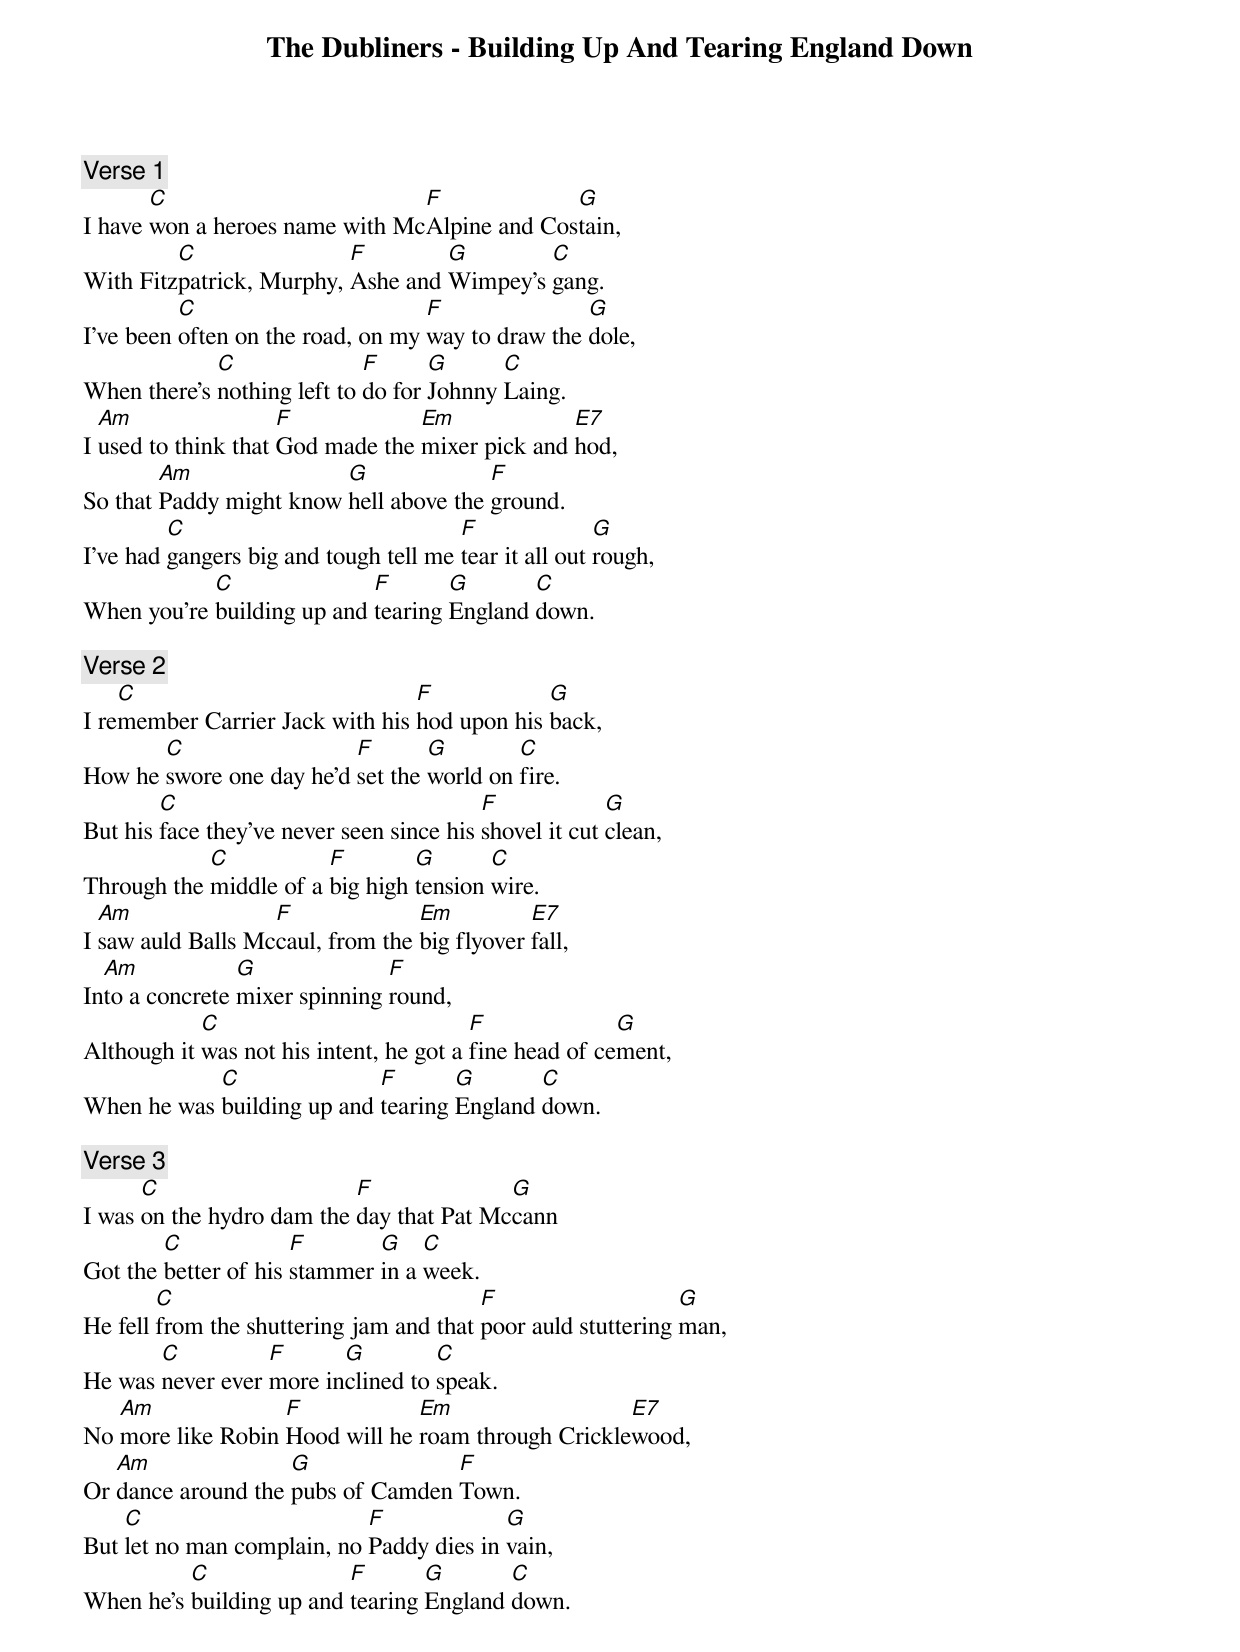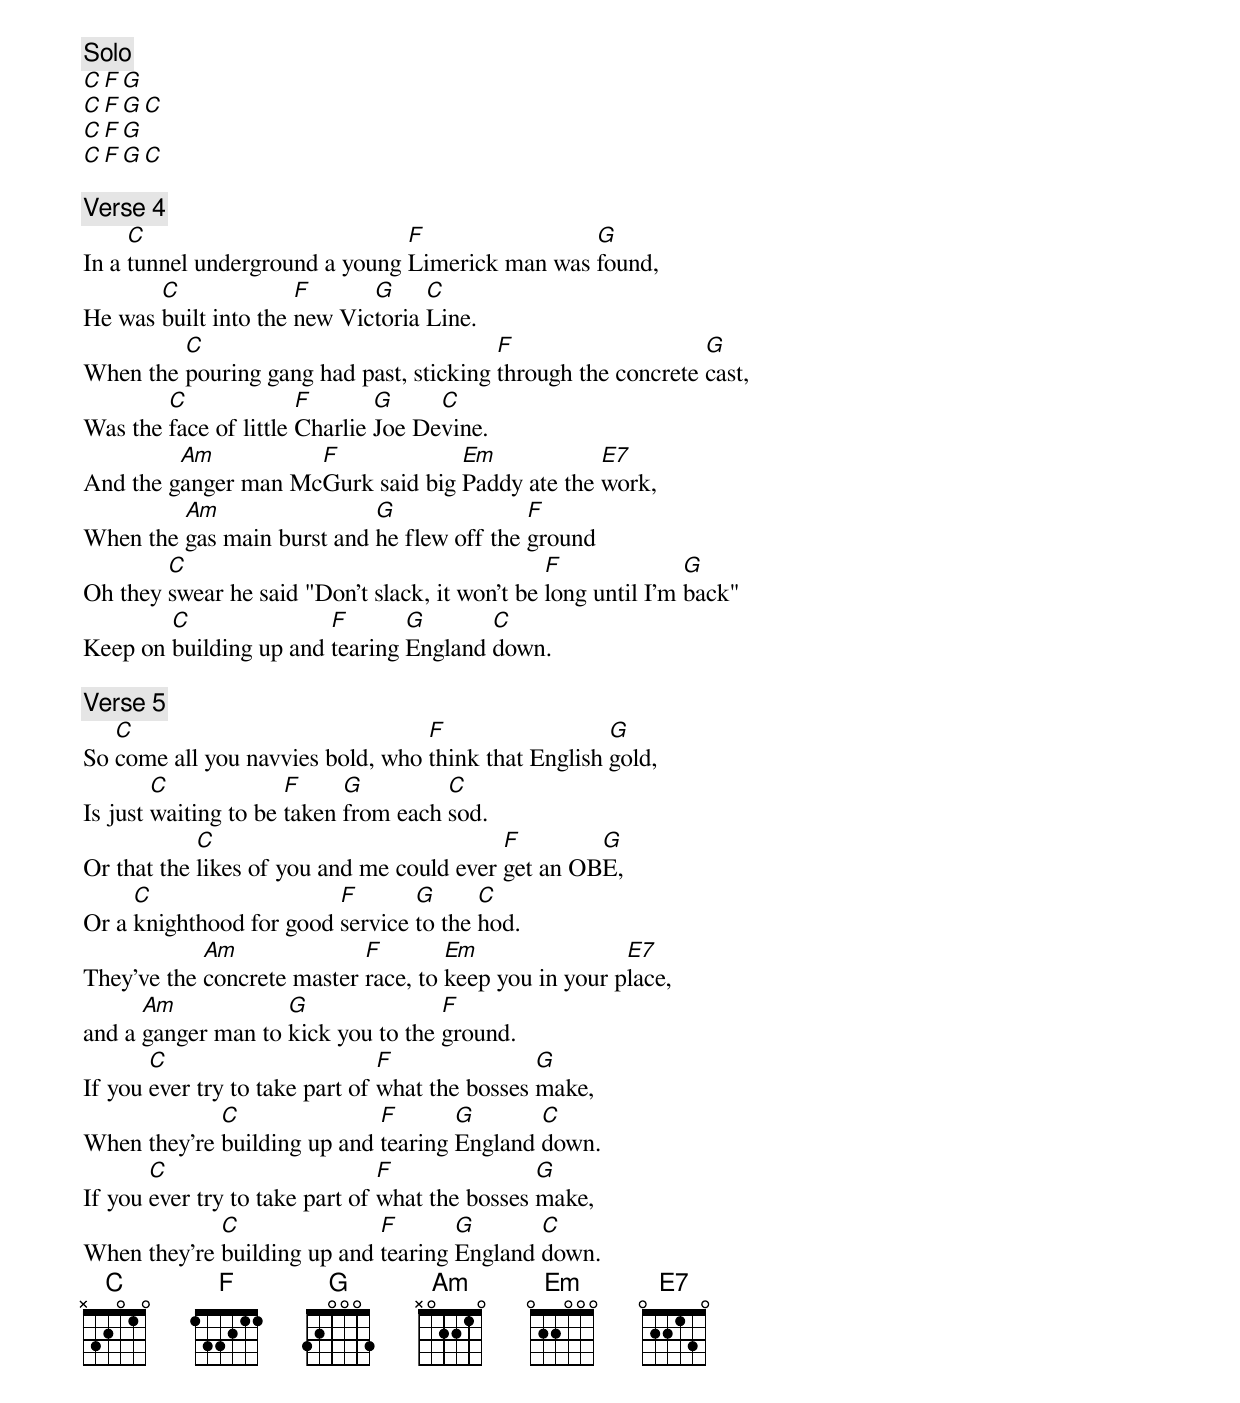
The Dubliners - Building Up And Tearing England Down

[Verse 1]
       C                        F             G
I have won a heroes name with McAlpine and Costain,
         C                F        G        C
With Fitzpatrick, Murphy, Ashe and Wimpey's gang.
          C                        F               G
I've been often on the road, on my way to draw the dole,
             C               F      G      C
When there's nothing left to do for Johnny Laing.
  Am                 F            Em             E7
I used to think that God made the mixer pick and hod,
        Am               G              F
So that Paddy might know hell above the ground.
         C                             F               G
I've had gangers big and tough tell me tear it all out rough,
            C               F       G       C
When you're building up and tearing England down.

[Verse 2]
    C                            F            G
I remember Carrier Jack with his hod upon his back,
       C                  F       G        C
How he swore one day he'd set the world on fire.
        C                                 F             G
But his face they've never seen since his shovel it cut clean,
            C           F        G       C
Through the middle of a big high tension wire.
  Am               F              Em          E7
I saw auld Balls Mccaul, from the big flyover fall,
  Am            G              F
Into a concrete mixer spinning round,
            C                            F              G
Although it was not his intent, he got a fine head of cement,
            C               F       G       C
When he was building up and tearing England down.

[Verse 3]
      C                    F              G
I was on the hydro dam the day that Pat Mccann
        C             F       G    C
Got the better of his stammer in a week.
        C                                F                    G
He fell from the shuttering jam and that poor auld stuttering man,
       C          F      G         C
He was never ever more inclined to speak.
   Am              F            Em                  E7
No more like Robin Hood will he roam through Cricklewood,
   Am               G              F
Or dance around the pubs of Camden Town.
    C                       F             G
But let no man complain, no Paddy dies in vain,
          C               F       G       C
When he's building up and tearing England down.

[Solo]
C     F  G
C     F  G  C
C     F  G
C     F  G  C

[Verse 4]
     C                          F                G
In a tunnel underground a young Limerick man was found,
       C              F      G     C
He was built into the new Victoria Line.
         C                               F                    G
When the pouring gang had past, sticking through the concrete cast,
        C              F       G     C
Was the face of little Charlie Joe Devine.
         Am          F             Em            E7
And the ganger man McGurk said big Paddy ate the work,
         Am                 G               F
When the gas main burst and he flew off the ground
        C                                       F              G
Oh they swear he said "Don't slack, it won't be long until I'm back"
        C               F       G       C
Keep on building up and tearing England down.

[Verse 5]
   C                              F                  G
So come all you navvies bold, who think that English gold,
        C             F     G         C
Is just waiting to be taken from each sod.
            C                              F        G
Or that the likes of you and me could ever get an OBE,
     C                   F       G      C
Or a knighthood for good service to the hod.
            Am              F        Em                E7
They've the concrete master race, to keep you in your place,
      Am            G               F
and a ganger man to kick you to the ground.
       C                        F               G
If you ever try to take part of what the bosses make,
             C               F       G       C
When they're building up and tearing England down.
       C                        F               G
If you ever try to take part of what the bosses make,
             C               F       G       C
When they're building up and tearing England down.
